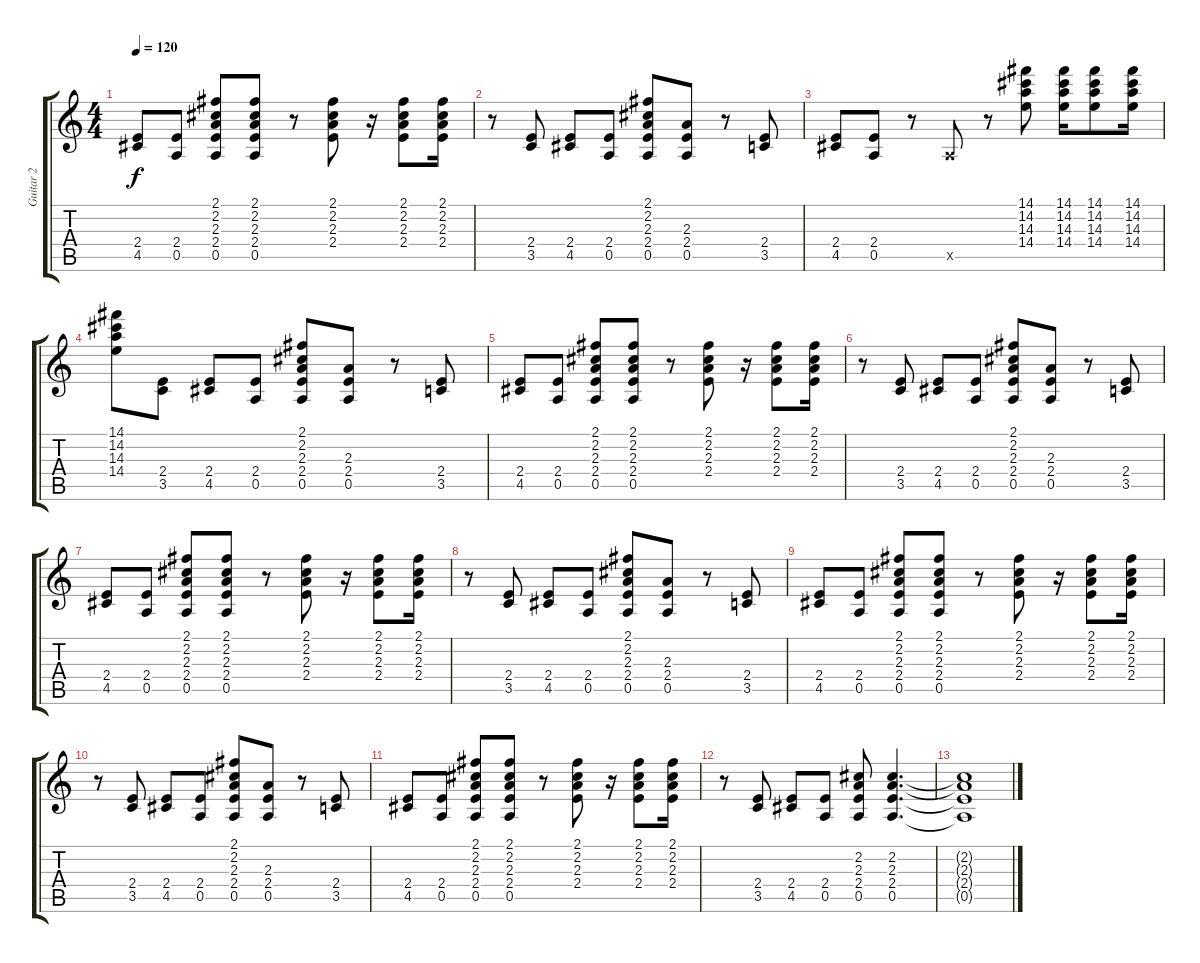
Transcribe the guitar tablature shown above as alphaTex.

\track ("Guitar 2" "Guitar 2") {instrument electricguitarclean}
\staff {score tabs}
\tuning (E4 B3 G3 D3 A2 E2) {hide}
\ts (4 4)
\tempo 120
\clef g2
\ks c
(2.4 4.5).8{dy f} (2.4 0.5).8 (2.1 2.2 2.3 2.4 0.5).8 (2.1 2.2 2.3 2.4 0.5).8 r.8 (2.1 2.2 2.3 2.4).8 r.16 (2.1 2.2 2.3 2.4).8 (2.1 2.2 2.3 2.4).16 |
r.8 (2.4 3.5).8 (2.4 4.5).8 (2.4 0.5).8 (2.1 2.2 2.3 2.4 0.5).8 (2.3 2.4 0.5).8 r.8 (2.4 3.5).8 |
(2.4 4.5).8 (2.4 0.5).8 r.8 0.5{x}.8 r.8 (14.1 14.2 14.3 14.4).8 (14.1 14.2 14.3 14.4).16 (14.1 14.2 14.3 14.4).8 (14.1 14.2 14.3 14.4).16 |
(14.1 14.2 14.3 14.4).8 (2.4 3.5).8 (2.4 4.5).8 (2.4 0.5).8 (2.1 2.2 2.3 2.4 0.5).8 (2.3 2.4 0.5).8 r.8 (2.4 3.5).8 |
(2.4 4.5).8 (2.4 0.5).8 (2.1 2.2 2.3 2.4 0.5).8 (2.1 2.2 2.3 2.4 0.5).8 r.8 (2.1 2.2 2.3 2.4).8 r.16 (2.1 2.2 2.3 2.4).8 (2.1 2.2 2.3 2.4).16 |
r.8 (2.4 3.5).8 (2.4 4.5).8 (2.4 0.5).8 (2.1 2.2 2.3 2.4 0.5).8 (2.3 2.4 0.5).8 r.8 (2.4 3.5).8 |
(2.4 4.5).8 (2.4 0.5).8 (2.1 2.2 2.3 2.4 0.5).8 (2.1 2.2 2.3 2.4 0.5).8 r.8 (2.1 2.2 2.3 2.4).8 r.16 (2.1 2.2 2.3 2.4).8 (2.1 2.2 2.3 2.4).16 |
r.8 (2.4 3.5).8 (2.4 4.5).8 (2.4 0.5).8 (2.1 2.2 2.3 2.4 0.5).8 (2.3 2.4 0.5).8 r.8 (2.4 3.5).8 |
(2.4 4.5).8 (2.4 0.5).8 (2.1 2.2 2.3 2.4 0.5).8 (2.1 2.2 2.3 2.4 0.5).8 r.8 (2.1 2.2 2.3 2.4).8 r.16 (2.1 2.2 2.3 2.4).8 (2.1 2.2 2.3 2.4).16 |
r.8 (2.4 3.5).8 (2.4 4.5).8 (2.4 0.5).8 (2.1 2.2 2.3 2.4 0.5).8 (2.3 2.4 0.5).8 r.8 (2.4 3.5).8 |
(2.4 4.5).8 (2.4 0.5).8 (2.1 2.2 2.3 2.4 0.5).8 (2.1 2.2 2.3 2.4 0.5).8 r.8 (2.1 2.2 2.3 2.4).8 r.16 (2.1 2.2 2.3 2.4).8 (2.1 2.2 2.3 2.4).16 |
r.8 (2.4 3.5).8 (2.4 4.5).8 (2.4 0.5).8 (2.2 2.3 2.4 0.5).8 (2.2 2.3 2.4 0.5).4{d} |
(2.2{t} 2.3{t} 2.4{t} 0.5{t}).1
